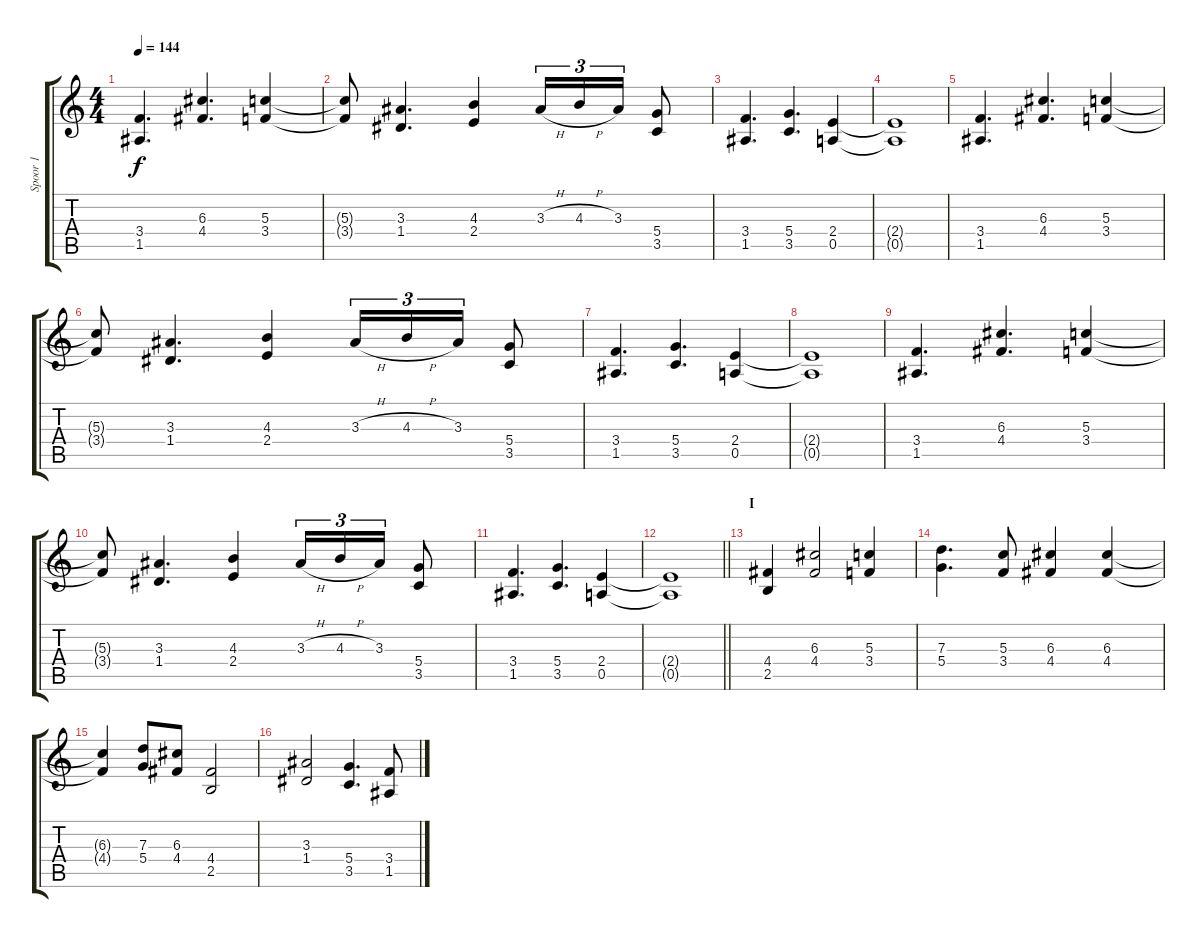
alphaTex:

\track ("Spoor 1" "Spoor 1") {instrument distortionguitar}
\staff {score tabs}
\tuning (E4 B3 G3 D3 A2 E2) {hide}
\ts (4 4)
\tempo 144
\clef g2
\ks c
(3.4 1.5).4{d dy f} (6.3 4.4).4{d} (5.3 3.4).4 |
(5.3{t} 3.4{t}).8 (3.3 1.4).4{d} (4.3 2.4).4 3.3{h}.16{tu (3 2)} 4.3{h}.16{tu (3 2)} 3.3.16{tu (3 2)} (5.4 3.5).8 |
(3.4 1.5).4{d} (5.4 3.5).4{d} (2.4 0.5).4 |
(2.4{t} 0.5{t}).1 |
(3.4 1.5).4{d} (6.3 4.4).4{d} (5.3 3.4).4 |
(5.3{t} 3.4{t}).8 (3.3 1.4).4{d} (4.3 2.4).4 3.3{h}.16{tu (3 2)} 4.3{h}.16{tu (3 2)} 3.3.16{tu (3 2)} (5.4 3.5).8 |
(3.4 1.5).4{d} (5.4 3.5).4{d} (2.4 0.5).4 |
(2.4{t} 0.5{t}).1 |
(3.4 1.5).4{d} (6.3 4.4).4{d} (5.3 3.4).4 |
(5.3{t} 3.4{t}).8 (3.3 1.4).4{d} (4.3 2.4).4 3.3{h}.16{tu (3 2)} 4.3{h}.16{tu (3 2)} 3.3.16{tu (3 2)} (5.4 3.5).8 |
(3.4 1.5).4{d} (5.4 3.5).4{d} (2.4 0.5).4 |
\barLineRight lightlight
(2.4{t} 0.5{t}).1 |
\section ("" "I")
(4.4 2.5).4 (6.3 4.4).2 (5.3 3.4).4 |
(7.3 5.4).4{d} (5.3 3.4).8 (6.3 4.4).4 (6.3 4.4).4 |
(6.3{t} 4.4{t}).4 (7.3 5.4).8 (6.3 4.4).8 (4.4 2.5).2 |
(3.3 1.4).2 (5.4 3.5).4{d} (3.4 1.5).8
